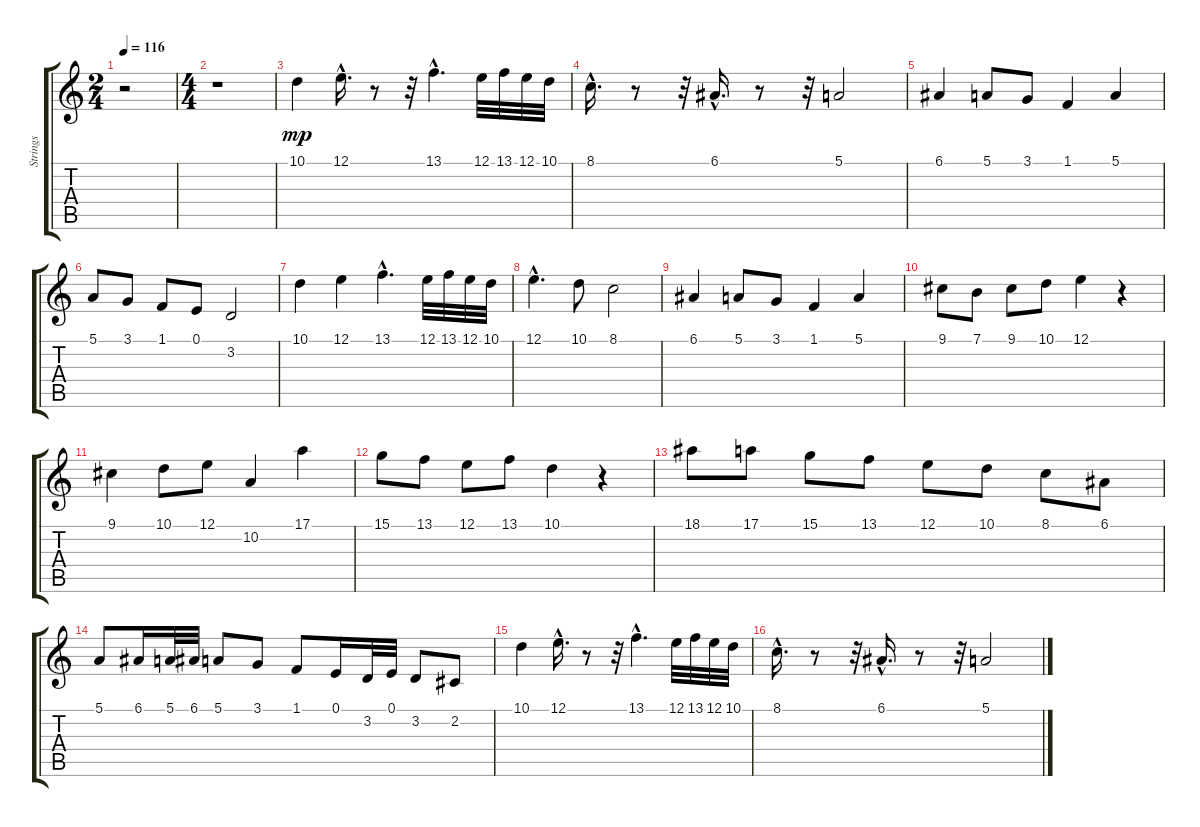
\track ("Strings" "Strings") {instrument recorder}
\staff {score tabs}
\tuning (E4 B3 G3 D3 A2 E2) {hide}
\ts (2 4)
\tempo 116
\clef g2
\ks c
r.2{dy mp} |
\ts (4 4)
r.1 |
10.1.4 12.1{hac}.16{d} r.8 r.32 13.1{hac}.4{d} 12.1.32 13.1.32 12.1.32 10.1.32 |
8.1{hac}.16{d} r.8 r.32 6.1{hac}.16{d} r.8 r.32 5.1.2 |
6.1.4 5.1.8 3.1.8 1.1.4 5.1.4 |
5.1.8 3.1.8 1.1.8 0.1.8 3.2.2 |
10.1.4 12.1.4 13.1{hac}.4{d} 12.1.32 13.1.32 12.1.32 10.1.32 |
12.1{hac}.4{d} 10.1.8 8.1.2 |
6.1.4 5.1.8 3.1.8 1.1.4 5.1.4 |
9.1.8 7.1.8 9.1.8 10.1.8 12.1.4 r.4 |
9.1.4 10.1.8 12.1.8 10.2.4 17.1.4 |
15.1.8 13.1.8 12.1.8 13.1.8 10.1.4 r.4 |
18.1.8 17.1.8 15.1.8 13.1.8 12.1.8 10.1.8 8.1.8 6.1.8 |
5.1.8 6.1.16 5.1.32 6.1.32 5.1.8 3.1.8 1.1.8 0.1.16 3.2.32 0.1.32 3.2.8 2.2.8 |
10.1.4 12.1{hac}.16{d} r.8 r.32 13.1{hac}.4{d} 12.1.32 13.1.32 12.1.32 10.1.32 |
8.1{hac}.16{d} r.8 r.32 6.1{hac}.16{d} r.8 r.32 5.1.2
